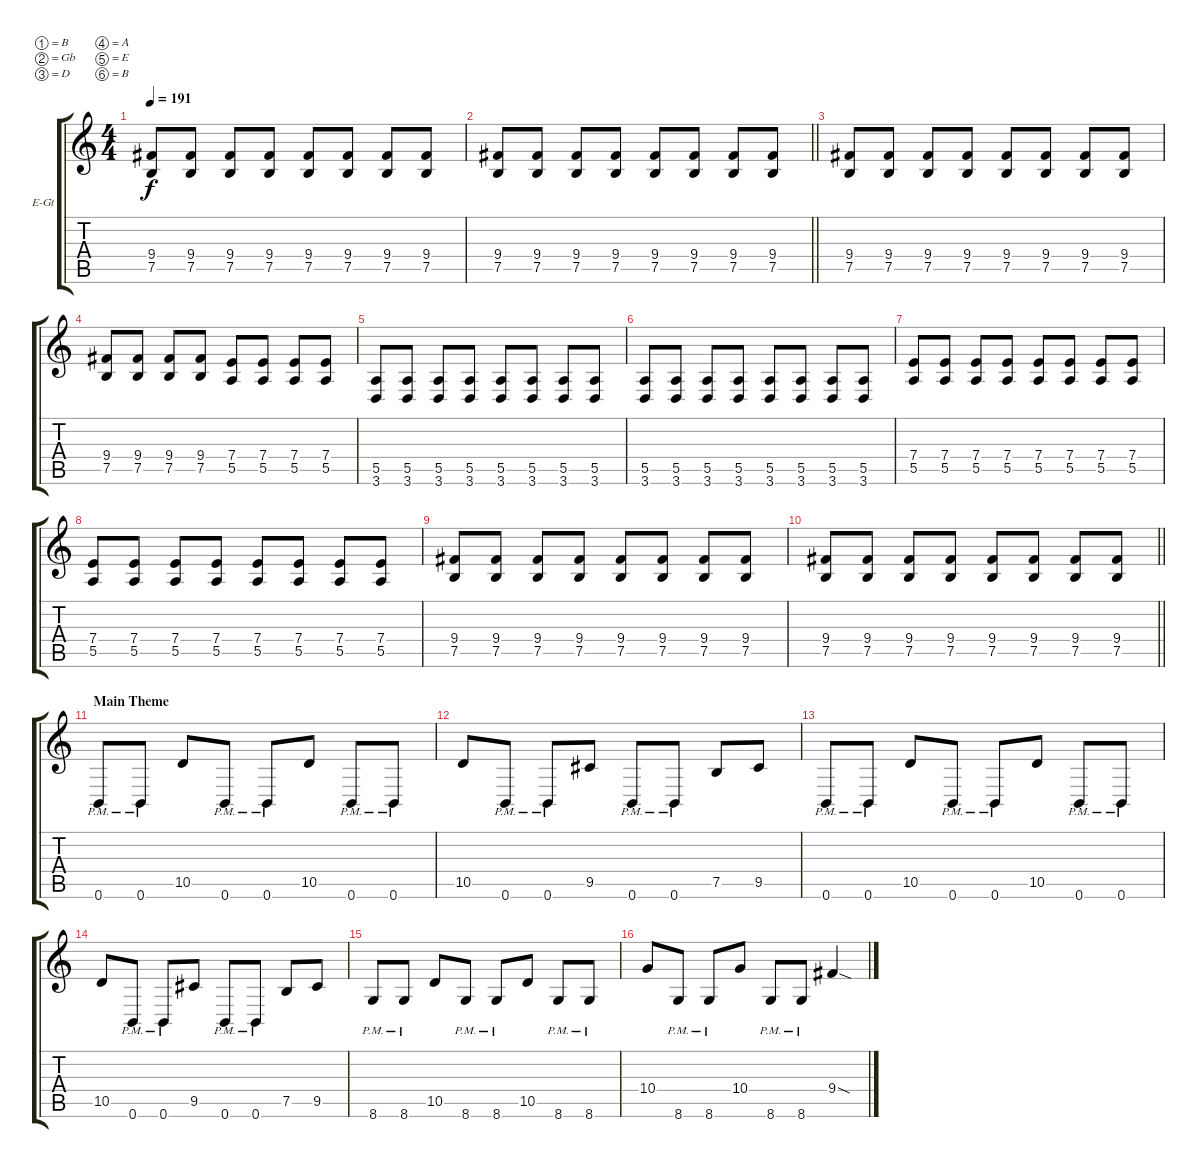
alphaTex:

\bracketExtendMode groupsimilarinstruments
\firstSystemTrackNameOrientation horizontal
\otherSystemsTrackNameOrientation horizontal
\track ("Guitar Rhythm" "E-Gt") {instrument distortionguitar}
\staff {score tabs}
\tuning (B3 Gb3 D3 A2 E2 B1)
\ts (4 4)
\tempo 191
\clef g2
\ks c
(9.4 7.5).8{dy f} (9.4 7.5).8 (9.4 7.5).8 (9.4 7.5).8 (9.4 7.5).8 (9.4 7.5).8 (9.4 7.5).8 (9.4 7.5).8 |
\barLineRight lightlight
(9.4 7.5).8 (9.4 7.5).8 (9.4 7.5).8 (9.4 7.5).8 (9.4 7.5).8 (9.4 7.5).8 (9.4 7.5).8 (9.4 7.5).8 |
\section ("" "")
(9.4 7.5).8 (9.4 7.5).8 (9.4 7.5).8 (9.4 7.5).8 (9.4 7.5).8 (9.4 7.5).8 (9.4 7.5).8 (9.4 7.5).8 |
(9.4 7.5).8 (9.4 7.5).8 (9.4 7.5).8 (9.4 7.5).8 (7.4 5.5).8 (7.4 5.5).8 (7.4 5.5).8 (7.4 5.5).8 |
(5.5 3.6).8 (5.5 3.6).8 (5.5 3.6).8 (5.5 3.6).8 (5.5 3.6).8 (5.5 3.6).8 (5.5 3.6).8 (5.5 3.6).8 |
(5.5 3.6).8 (5.5 3.6).8 (5.5 3.6).8 (5.5 3.6).8 (5.5 3.6).8 (5.5 3.6).8 (5.5 3.6).8 (5.5 3.6).8 |
(7.4 5.5).8 (7.4 5.5).8 (7.4 5.5).8 (7.4 5.5).8 (7.4 5.5).8 (7.4 5.5).8 (7.4 5.5).8 (7.4 5.5).8 |
(7.4 5.5).8 (7.4 5.5).8 (7.4 5.5).8 (7.4 5.5).8 (7.4 5.5).8 (7.4 5.5).8 (7.4 5.5).8 (7.4 5.5).8 |
(9.4 7.5).8 (9.4 7.5).8 (9.4 7.5).8 (9.4 7.5).8 (9.4 7.5).8 (9.4 7.5).8 (9.4 7.5).8 (9.4 7.5).8 |
\barLineRight lightlight
(9.4 7.5).8 (9.4 7.5).8 (9.4 7.5).8 (9.4 7.5).8 (9.4 7.5).8 (9.4 7.5).8 (9.4 7.5).8 (9.4 7.5).8 |
\section ("" "Main Theme")
0.6{pm}.8 0.6{pm}.8 10.5.8 0.6{pm}.8 0.6{pm}.8 10.5.8 0.6{pm}.8 0.6{pm}.8 |
10.5.8 0.6{pm}.8 0.6{pm}.8 9.5.8 0.6{pm}.8 0.6{pm}.8 7.5.8 9.5.8 |
0.6{pm}.8 0.6{pm}.8 10.5.8 0.6{pm}.8 0.6{pm}.8 10.5.8 0.6{pm}.8 0.6{pm}.8 |
10.5.8 0.6{pm}.8 0.6{pm}.8 9.5.8 0.6{pm}.8 0.6{pm}.8 7.5.8 9.5.8 |
8.6{pm}.8 8.6{pm}.8 10.5.8 8.6{pm}.8 8.6{pm}.8 10.5.8 8.6{pm}.8 8.6{pm}.8 |
10.4.8 8.6{pm}.8 8.6{pm}.8 10.4.8 8.6{pm}.8 8.6{pm}.8 9.4{sod}.4
